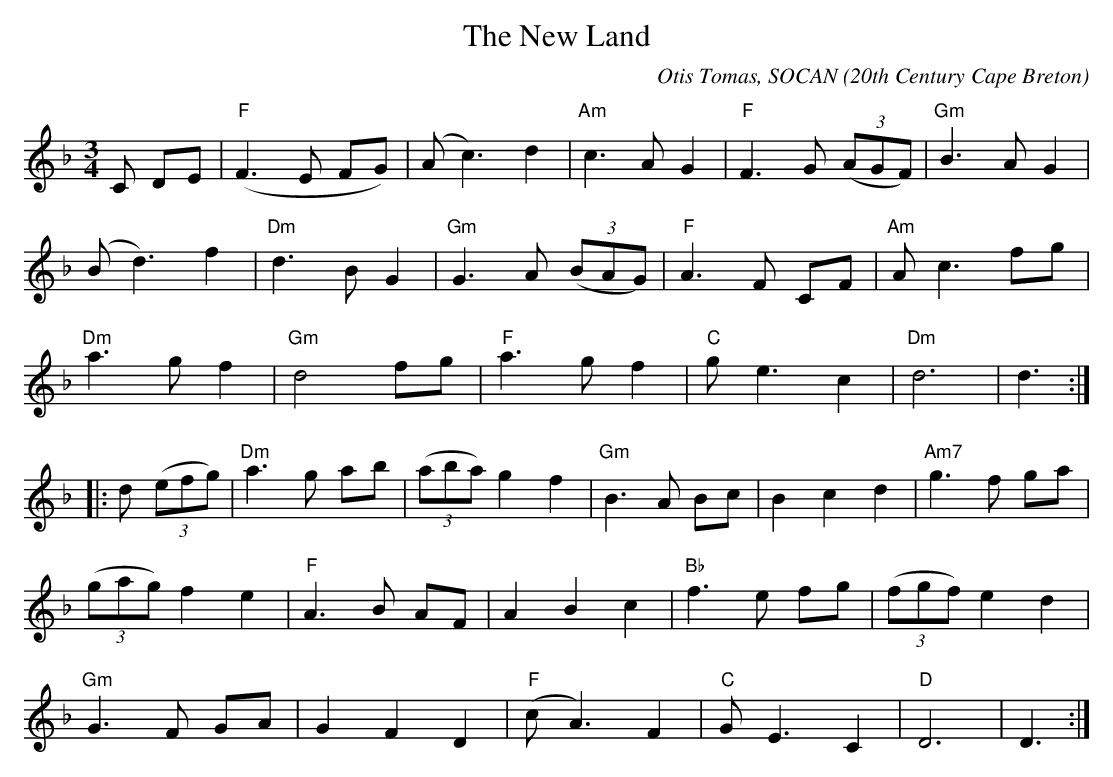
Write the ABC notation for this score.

X:1
T:The New Land
C:Otis Tomas, SOCAN
O:20th Century Cape Breton
Q:244
L:1/8
M:3/4
K:F
C DE|"F" (F3E FG)|(Ac3)d2|"Am" c3AG2|"F" F3G (3(AGF)|"Gm" B3AG2|
(Bd3)f2|"Dm" d3BG2|"Gm" G3A (3(BAG)|"F" A3F CF|"Am" Ac3fg|
"Dm" a3gf2|"Gm" d4fg|"F" a3gf2|"C" ge3c2|"Dm" d6|d3:|
|:d (3(efg)|"Dm" a3g ab|(3(aba)g2f2|"Gm" B3A Bc|B2c2d2|"Am7" g3f ga|
(3(gag)f2e2|"F" A3B AF|A2B2c2|"Bb" f3e fg|(3(fgf)e2d2|
"Gm" G3F GA|G2F2D2|"F" (cA3)F2|"C" GE3C2|"D" D6|D3:|
